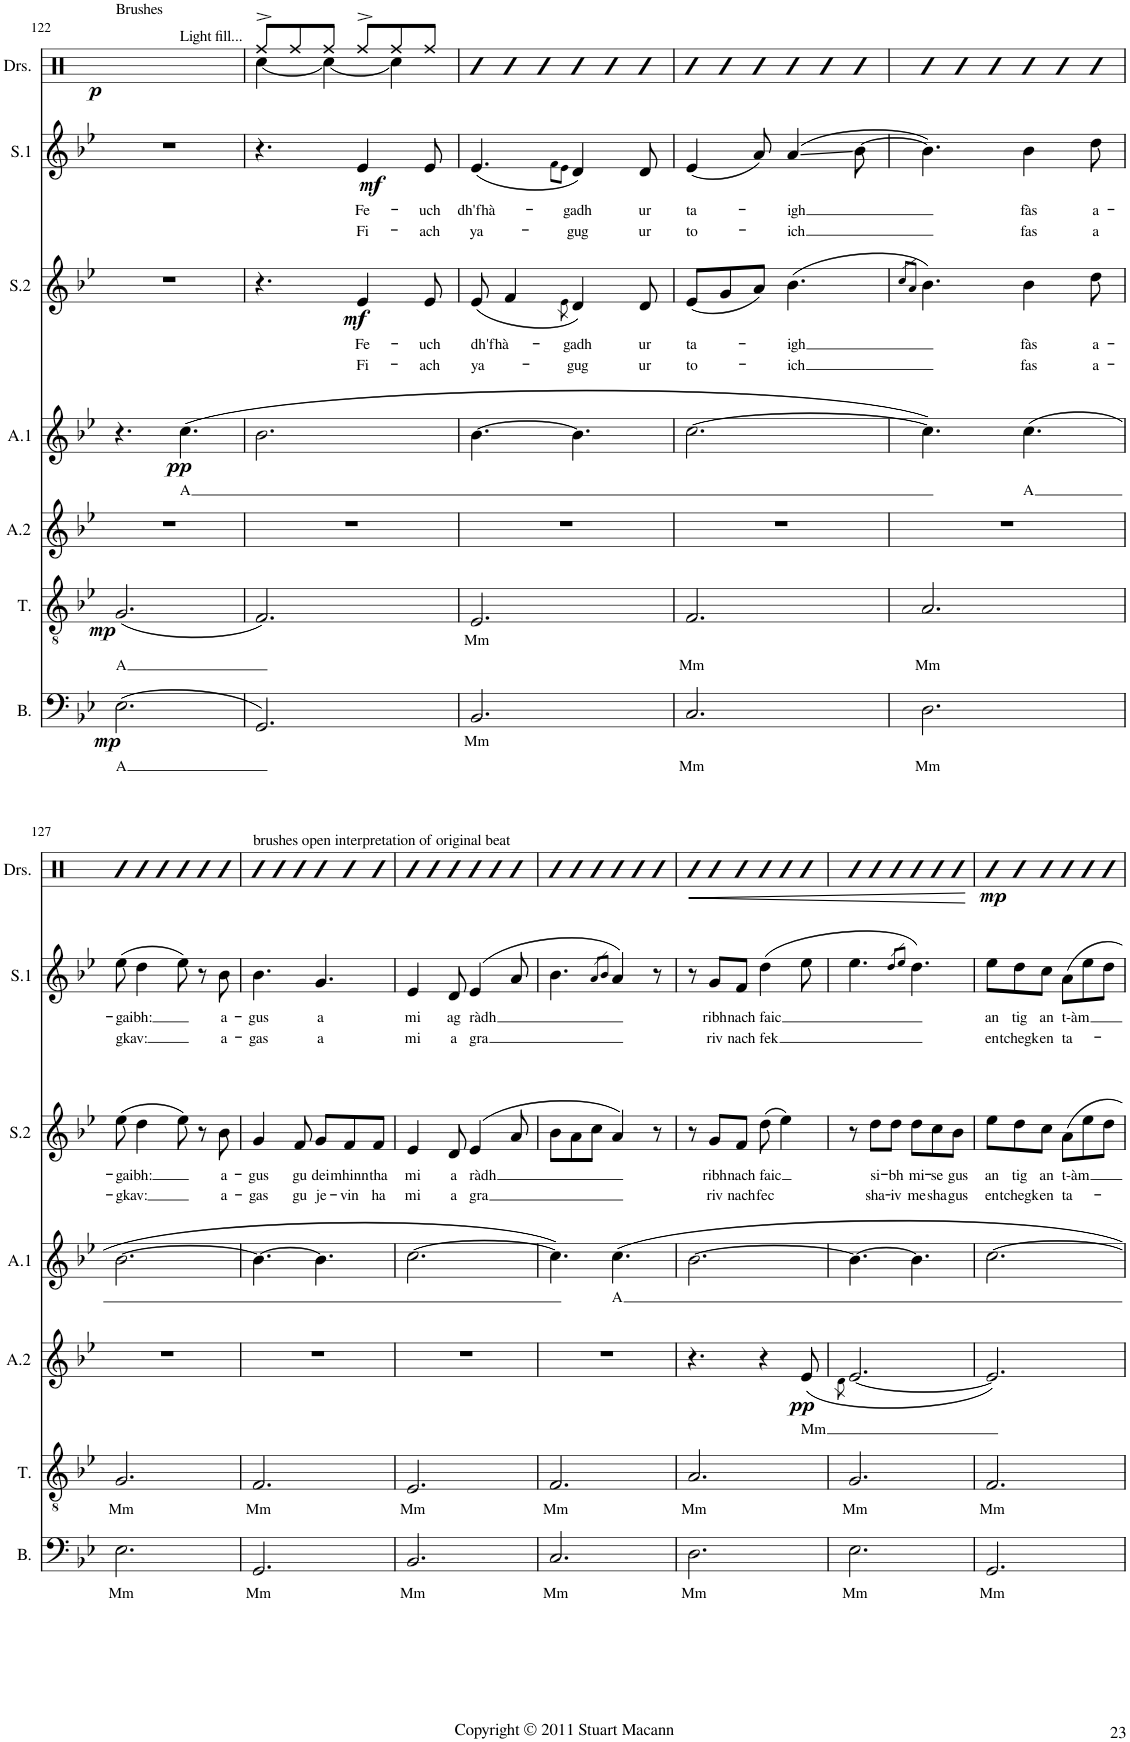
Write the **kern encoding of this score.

**kern	**text	**dynam	**kern	**text	**dynam	**kern	**text	**dynam	**kern	**text	**dynam	**kern	**text	**text	**dynam	**kern	**text	**text	**dynam	**kern	**dynam
*part7	*part7	*part7	*part6	*part6	*part6	*part5	*part5	*part5	*part4	*part4	*part4	*part3	*part3	*part3	*part3	*part2	*part2	*part2	*part2	*part1	*part1
*staff7	*staff7	*staff7	*staff6	*staff6	*staff6	*staff5	*staff5	*staff5	*staff4	*staff4	*staff4	*staff3	*staff3	*staff3	*staff3	*staff2	*staff2	*staff2	*staff2	*staff1	*staff1
*I"Bass	*	*	*I"Tenor	*	*	*I"2nd Altos	*	*	*I"1st Altos	*	*	*I"2nd Sopranos	*	*	*	*I"1st Sopranos	*	*	*	*I"Drumset	*
*I'B.	*	*	*I'T.	*	*	*I'A.2	*	*	*I'A.1	*	*	*I'S.2	*	*	*	*I'S.1	*	*	*	*I'Drs.	*
!!LO:PB:g=z
*clefF4	*	*	*clefGv2	*	*	*clefG2	*	*	*clefG2	*	*	*clefG2	*	*	*	*clefG2	*	*	*	*clefX	*
*k[b-e-]	*	*	*k[b-e-]	*	*	*k[b-e-]	*	*	*k[b-e-]	*	*	*k[b-e-]	*	*	*	*k[b-e-]	*	*	*	*k[]	*
*M6/8	*	*	*M6/8	*	*	*M6/8	*	*	*M6/8	*	*	*M6/8	*	*	*	*M6/8	*	*	*	*M6/8	*
=122	=122	=122	=122	=122	=122	=122	=122	=122	=122	=122	=122	=122	=122	=122	=122	=122	=122	=122	=122	=122	=122
!	!	!	!	!	!	!	!	!	!	!	!	!	!	!	!	!	!	!	!	!LO:TX:a:t=Brushes	!
!	!LO:LY:b	!LO:DY:b	!	!LO:LY:b	!LO:DY:b	!	!	!	!	!	!	!	!	!	!	!	!	!	!	!	!
*	*	*	*	*	*	*	*	*	*	*	*	*	*	*	*	*	*	*	*	*^	*
(2.E-\	A	mp	(2.G/	A	mp	2.r	.	.	4.r	.	.	2.r	.	.	.	2.r	.	.	.	2.ryy	4.ryy	.
!	!	!	!	!	!	!	!	!	!	!	!	!	!	!	!	!	!	!	!	!	!LO:TX:a:t=Light fill...	!
!	!	!	!	!	!	!	!	!	!	!LO:LY:b	!LO:DY:b	!	!	!	!	!	!	!	!	!	!	!LO:DY:b
.	.	.	.	.	.	.	.	.	(4.cc\	A	pp	.	.	.	.	.	.	.	.	.	4.ryy	p
=123	=123	=123	=123	=123	=123	=123	=123	=123	=123	=123	=123	=123	=123	=123	=123	=123	=123	=123	=123	=123	=123	=123
2.GG/)	.	.	2.F/)	.	.	2.r	.	.	2.b-\	.	.	4.r	.	.	.	4.r	.	.	.	[4Rcc\	8Rff^/L	.
.	.	.	.	.	.	.	.	.	.	.	.	.	.	.	.	.	.	.	.	.	8Rff/	.
.	.	.	.	.	.	.	.	.	.	.	.	.	.	.	.	.	.	.	.	4Rcc\_	8Rff/J	.
!	!	!	!	!	!	!	!	!	!	!	!	!	!LO:LY:b	!LO:LY:b	!LO:DY:b	!	!LO:LY:b	!LO:LY:b	!LO:DY:b	!	!	!
.	.	.	.	.	.	.	.	.	.	.	.	4e-/	Fe-	Fi-	mf	4e-/	Fe-	Fi-	mf	.	8Rff^/L	.
.	.	.	.	.	.	.	.	.	.	.	.	.	.	.	.	.	.	.	.	4Rcc\]	8Rff/	.
!	!	!	!	!	!	!	!	!	!	!	!	!	!LO:LY:b	!LO:LY:b	!	!	!LO:LY:b	!LO:LY:b	!	!	!	!
.	.	.	.	.	.	.	.	.	.	.	.	8e-/	-uch	-ach	.	8e-/	-uch	-ach	.	.	8Rff/J	.
=124	=124	=124	=124	=124	=124	=124	=124	=124	=124	=124	=124	=124	=124	=124	=124	=124	=124	=124	=124	=124	=124	=124
!	!LO:LY:b	!	!	!LO:LY:b	!	!	!	!	!	!	!	!	!LO:LY:b	!LO:LY:b	!	!	!LO:LY:b	!LO:LY:b	!	!	!	!
*	*	*	*	*	*	*	*	*	*	*	*	*	*	*	*	*	*	*	*	*v	*v	*
2.BB-/	Mm	.	2.E-/	Mm	.	2.r	.	.	[4.b-\	.	.	(8e-/	dh'fhà-	ya-	.	(4.e-/	dh'fhà-	ya-	.	8R	.
.	.	.	.	.	.	.	.	.	.	.	.	4f/	.	.	.	.	.	.	.	8R	.
.	.	.	.	.	.	.	.	.	.	.	.	.	.	.	.	.	.	.	.	8R	.
.	.	.	.	.	.	.	.	.	.	.	.	.	.	.	.	8qf\L	.	.	.	.	.
.	.	.	.	.	.	.	.	.	.	.	.	8qe-\	.	.	.	8qe-\J	.	.	.	.	.
!	!	!	!	!	!	!	!	!	!	!	!	!	!LO:LY:b	!LO:LY:b	!	!	!LO:LY:b	!LO:LY:b	!	!	!
.	.	.	.	.	.	.	.	.	4.b-\]	.	.	4d/)	-gadh	-gug	.	4d/)	-gadh	-gug	.	8R	.
.	.	.	.	.	.	.	.	.	.	.	.	.	.	.	.	.	.	.	.	8R	.
!	!	!	!	!	!	!	!	!	!	!	!	!	!LO:LY:b	!LO:LY:b	!	!	!LO:LY:b	!LO:LY:b	!	!	!
.	.	.	.	.	.	.	.	.	.	.	.	8d/	ur	ur	.	8d/	ur	ur	.	8R	.
=125	=125	=125	=125	=125	=125	=125	=125	=125	=125	=125	=125	=125	=125	=125	=125	=125	=125	=125	=125	=125	=125
!	!LO:LY:b	!	!	!LO:LY:b	!	!	!	!	!	!	!	!	!LO:LY:b	!LO:LY:b	!	!	!LO:LY:b	!LO:LY:b	!	!	!
2.C/	Mm	.	2.F/	Mm	.	2.r	.	.	[2.cc\	.	.	(8e-/L	ta-	to-	.	(4e-/	ta-	to-	.	8R	.
.	.	.	.	.	.	.	.	.	.	.	.	8g/	.	.	.	.	.	.	.	8R	.
.	.	.	.	.	.	.	.	.	.	.	.	8a/J)	.	.	.	8a/)	.	.	.	8R	.
!	!	!	!	!	!	!	!	!	!	!	!	!	!LO:LY:b	!LO:LY:b	!	!	!LO:LY:b	!LO:LY:b	!	!	!
.	.	.	.	.	.	.	.	.	.	.	.	(4.b-\	-igh	-ich	.	(4a/	-igh	-ich	.	8R	.
.	.	.	.	.	.	.	.	.	.	.	.	.	.	.	.	.	.	.	.	8R	.
.	.	.	.	.	.	.	.	.	.	.	.	.	.	.	.	[8b-\	.	.	.	8R	.
=126	=126	=126	=126	=126	=126	=126	=126	=126	=126	=126	=126	=126	=126	=126	=126	=126	=126	=126	=126	=126	=126
.	.	.	.	.	.	.	.	.	.	.	.	8qcc/L	.	.	.	.	.	.	.	.	.
.	.	.	.	.	.	.	.	.	.	.	.	8qa/J	.	.	.	.	.	.	.	.	.
!	!LO:LY:b	!	!	!LO:LY:b	!	!	!	!	!	!	!	!	!	!	!	!	!	!	!	!	!
2.D\	Mm	.	2.A/	Mm	.	2.r	.	.	4.cc\])	.	.	4.b-\)	.	.	.	4.b-\])	.	.	.	8R	.
.	.	.	.	.	.	.	.	.	.	.	.	.	.	.	.	.	.	.	.	8R	.
.	.	.	.	.	.	.	.	.	.	.	.	.	.	.	.	.	.	.	.	8R	.
!	!	!	!	!	!	!	!	!	!	!LO:LY:b	!	!	!LO:LY:b	!LO:LY:b	!	!	!LO:LY:b	!LO:LY:b	!	!	!
.	.	.	.	.	.	.	.	.	(4.cc\	A	.	4b-\	fàs	fas	.	4b-\	fàs	fas	.	8R	.
.	.	.	.	.	.	.	.	.	.	.	.	.	.	.	.	.	.	.	.	8R	.
!	!	!	!	!	!	!	!	!	!	!	!	!	!LO:LY:b	!LO:LY:b	!	!	!LO:LY:b	!LO:LY:b	!	!	!
.	.	.	.	.	.	.	.	.	.	.	.	8dd\	a-	a-	.	8dd\	a-	a	.	8R	.
!!LO:LB:g=z
=127	=127	=127	=127	=127	=127	=127	=127	=127	=127	=127	=127	=127	=127	=127	=127	=127	=127	=127	=127	=127	=127
!	!LO:LY:b	!	!	!LO:LY:b	!	!	!	!	!	!	!	!	!LO:LY:b	!LO:LY:b	!	!	!LO:LY:b	!LO:LY:b	!	!	!
2.E-\	Mm	.	2.G/	Mm	.	2.r	.	.	[2.b-\	.	.	(8ee-\	-gaibh:	-gkav:	.	(8ee-\	-gaibh:	gkav:	.	8R	.
.	.	.	.	.	.	.	.	.	.	.	.	4dd\	.	.	.	4dd\	.	.	.	8R	.
.	.	.	.	.	.	.	.	.	.	.	.	.	.	.	.	.	.	.	.	8R	.
.	.	.	.	.	.	.	.	.	.	.	.	8ee-\)	.	.	.	8ee-\)	.	.	.	8R	.
.	.	.	.	.	.	.	.	.	.	.	.	8r	.	.	.	8r	.	.	.	8R	.
!	!	!	!	!	!	!	!	!	!	!	!	!	!LO:LY:b	!LO:LY:b	!	!	!LO:LY:b	!LO:LY:b	!	!	!
.	.	.	.	.	.	.	.	.	.	.	.	8b-\	a-	a-	.	8b-\	a-	a-	.	8R	.
=128	=128	=128	=128	=128	=128	=128	=128	=128	=128	=128	=128	=128	=128	=128	=128	=128	=128	=128	=128	=128	=128
!	!	!	!	!	!	!	!	!	!	!	!	!	!	!	!	!	!	!	!	!LO:TX:a:t=brushes open interpretation of original beat	!
!	!LO:LY:b	!	!	!LO:LY:b	!	!	!	!	!	!	!	!	!LO:LY:b	!LO:LY:b	!	!	!LO:LY:b	!LO:LY:b	!	!	!
2.GG/	Mm	.	2.F/	Mm	.	2.r	.	.	4.b-\_	.	.	4g/	-gus	-gas	.	4.b-\	-gus	-gas	.	8R	.
.	.	.	.	.	.	.	.	.	.	.	.	.	.	.	.	.	.	.	.	8R	.
!	!	!	!	!	!	!	!	!	!	!	!	!	!LO:LY:b	!LO:LY:b	!	!	!	!	!	!	!
.	.	.	.	.	.	.	.	.	.	.	.	8f/	gu	gu	.	.	.	.	.	8R	.
!	!	!	!	!	!	!	!	!	!	!	!	!	!LO:LY:b	!LO:LY:b	!	!	!LO:LY:b	!LO:LY:b	!	!	!
.	.	.	.	.	.	.	.	.	4.b-\]	.	.	8g/L	dei-	je-	.	4.g/	a	a	.	8R	.
!	!	!	!	!	!	!	!	!	!	!	!	!	!LO:LY:b	!LO:LY:b	!	!	!	!	!	!	!
.	.	.	.	.	.	.	.	.	.	.	.	8f/	-mhinn	-vin	.	.	.	.	.	8R	.
!	!	!	!	!	!	!	!	!	!	!	!	!	!LO:LY:b	!LO:LY:b	!	!	!	!	!	!	!
.	.	.	.	.	.	.	.	.	.	.	.	8f/J	tha	ha	.	.	.	.	.	8R	.
=129	=129	=129	=129	=129	=129	=129	=129	=129	=129	=129	=129	=129	=129	=129	=129	=129	=129	=129	=129	=129	=129
!	!LO:LY:b	!	!	!LO:LY:b	!	!	!	!	!	!	!	!	!LO:LY:b	!LO:LY:b	!	!	!LO:LY:b	!LO:LY:b	!	!	!
2.BB-/	Mm	.	2.E-/	Mm	.	2.r	.	.	[2.cc\	.	.	4e-/	mi	mi	.	4e-/	mi	mi	.	8R	.
.	.	.	.	.	.	.	.	.	.	.	.	.	.	.	.	.	.	.	.	8R	.
!	!	!	!	!	!	!	!	!	!	!	!	!	!LO:LY:b	!LO:LY:b	!	!	!LO:LY:b	!LO:LY:b	!	!	!
.	.	.	.	.	.	.	.	.	.	.	.	8d/	a	a	.	8d/	ag	a	.	8R	.
!	!	!	!	!	!	!	!	!	!	!	!	!	!LO:LY:b	!LO:LY:b	!	!	!LO:LY:b	!LO:LY:b	!	!	!
.	.	.	.	.	.	.	.	.	.	.	.	(4e-/	ràdh	gra	.	(4e-/	ràdh	gra	.	8R	.
.	.	.	.	.	.	.	.	.	.	.	.	.	.	.	.	.	.	.	.	8R	.
.	.	.	.	.	.	.	.	.	.	.	.	8a/	.	.	.	8a/	.	.	.	8R	.
=130	=130	=130	=130	=130	=130	=130	=130	=130	=130	=130	=130	=130	=130	=130	=130	=130	=130	=130	=130	=130	=130
!	!LO:LY:b	!	!	!LO:LY:b	!	!	!	!	!	!	!	!	!	!	!	!	!	!	!	!	!
2.C/	Mm	.	2.F/	Mm	.	2.r	.	.	4.cc\])	.	.	8b-\L	.	.	.	4.b-\	.	.	.	8R	.
.	.	.	.	.	.	.	.	.	.	.	.	8a\	.	.	.	.	.	.	.	8R	.
.	.	.	.	.	.	.	.	.	.	.	.	8cc\J	.	.	.	.	.	.	.	8R	.
.	.	.	.	.	.	.	.	.	.	.	.	.	.	.	.	8qa/L	.	.	.	.	.
.	.	.	.	.	.	.	.	.	.	.	.	.	.	.	.	8qb-/J	.	.	.	.	.
!	!	!	!	!	!	!	!	!	!	!LO:LY:b	!	!	!	!	!	!	!	!	!	!	!
.	.	.	.	.	.	.	.	.	4.cc\	A	.	4a/)	.	.	.	4a/)	.	.	.	8R	.
.	.	.	.	.	.	.	.	.	.	.	.	.	.	.	.	.	.	.	.	8R	.
.	.	.	.	.	.	.	.	.	.	.	.	8r	.	.	.	8r	.	.	.	8R	.
=131	=131	=131	=131	=131	=131	=131	=131	=131	=131	=131	=131	=131	=131	=131	=131	=131	=131	=131	=131	=131	=131
!	!LO:LY:b	!	!	!LO:LY:b	!	!	!	!	!	!	!	!	!	!	!	!	!	!	!	!	!LO:HP:b
2.D\	Mm	.	2.A/	Mm	.	4.r	.	.	[2.b-\	.	.	8r	.	.	.	8r	.	.	.	8R	<
!	!	!	!	!	!	!	!	!	!	!	!	!	!LO:LY:b	!LO:LY:b	!	!	!LO:LY:b	!LO:LY:b	!	!	!
.	.	.	.	.	.	.	.	.	.	.	.	8g/L	ribh	riv	.	8g/L	ribh	riv	.	8R	.
!	!	!	!	!	!	!	!	!	!	!	!	!	!LO:LY:b	!LO:LY:b	!	!	!LO:LY:b	!LO:LY:b	!	!	!
.	.	.	.	.	.	.	.	.	.	.	.	8f/J	nach	nach	.	8f/J	nach	nach	.	8R	.
!	!	!	!	!	!	!	!	!	!	!	!	!	!LO:LY:b	!LO:LY:b	!	!	!LO:LY:b	!LO:LY:b	!	!	!
.	.	.	.	.	.	4r	.	.	.	.	.	(8dd\	faic	fec	.	(4dd\	-faic	fek	.	8R	.
.	.	.	.	.	.	.	.	.	.	.	.	4ee-\)	.	.	.	.	.	.	.	8R	.
!	!	!	!	!	!	!	!LO:LY:b	!LO:DY:b	!	!	!	!	!	!	!	!	!	!	!	!	!
.	.	.	.	.	.	(8e-/	Mm	pp	.	.	.	.	.	.	.	8ee-\	.	.	.	8R	.
=132	=132	=132	=132	=132	=132	=132	=132	=132	=132	=132	=132	=132	=132	=132	=132	=132	=132	=132	=132	=132	=132
.	.	.	.	.	.	8qd\	.	.	.	.	.	.	.	.	.	.	.	.	.	.	.
!	!LO:LY:b	!	!	!LO:LY:b	!	!	!	!	!	!	!	!	!	!	!	!	!	!	!	!	!
2.E-\	Mm	.	2.G/	Mm	.	[2.e-/	.	.	4.b-\_	.	.	8r	.	.	.	4.ee-\	.	.	.	8R	.
!	!	!	!	!	!	!	!	!	!	!	!	!	!LO:LY:b	!LO:LY:b	!	!	!	!	!	!	!
.	.	.	.	.	.	.	.	.	.	.	.	8dd\L	si-	sha-	.	.	.	.	.	8R	.
!	!	!	!	!	!	!	!	!	!	!	!	!	!LO:LY:b	!LO:LY:b	!	!	!	!	!	!	!
.	.	.	.	.	.	.	.	.	.	.	.	8dd\J	-bh	-iv	.	.	.	.	.	8R	.
.	.	.	.	.	.	.	.	.	.	.	.	.	.	.	.	8qdd/L	.	.	.	.	.
.	.	.	.	.	.	.	.	.	.	.	.	.	.	.	.	8qee-/J	.	.	.	.	.
!	!	!	!	!	!	!	!	!	!	!	!	!	!LO:LY:b	!LO:LY:b	!	!	!	!	!	!	!
.	.	.	.	.	.	.	.	.	4.b-\]	.	.	8dd\L	mi-	me-	.	4.dd\)	.	.	.	8R	.
!	!	!	!	!	!	!	!	!	!	!	!	!	!LO:LY:b	!LO:LY:b	!	!	!	!	!	!	!
.	.	.	.	.	.	.	.	.	.	.	.	8cc\	-se	-sha	.	.	.	.	.	8R	.
!	!	!	!	!	!	!	!	!	!	!	!	!	!LO:LY:b	!LO:LY:b	!	!	!	!	!	!	!
.	.	.	.	.	.	.	.	.	.	.	.	8b-\J	gus	gus	.	.	.	.	.	8R	.
.	.	.	.	.	.	.	.	.	.	.	.	.	.	.	.	.	.	.	.	.	[
=133	=133	=133	=133	=133	=133	=133	=133	=133	=133	=133	=133	=133	=133	=133	=133	=133	=133	=133	=133	=133	=133
!	!LO:LY:b	!	!	!LO:LY:b	!	!	!	!	!	!	!	!	!LO:LY:b	!LO:LY:b	!	!	!LO:LY:b	!LO:LY:b	!	!	!LO:DY:b
2.GG/	Mm	.	2.F/	Mm	.	2.e-/])	.	.	[2.cc\	.	.	8ee-\L	an	en	.	8ee-\L	an	en	.	8R	mp
!	!	!	!	!	!	!	!	!	!	!	!	!	!LO:LY:b	!LO:LY:b	!	!	!LO:LY:b	!LO:LY:b	!	!	!
.	.	.	.	.	.	.	.	.	.	.	.	8dd\	tig	tchegk	.	8dd\	tig	tchegk	.	8R	.
!	!	!	!	!	!	!	!	!	!	!	!	!	!LO:LY:b	!LO:LY:b	!	!	!LO:LY:b	!LO:LY:b	!	!	!
.	.	.	.	.	.	.	.	.	.	.	.	8cc\J	an	en	.	8cc\J	an	en	.	8R	.
!	!	!	!	!	!	!	!	!	!	!	!	!	!LO:LY:b	!LO:LY:b	!	!	!LO:LY:b	!LO:LY:b	!	!	!
.	.	.	.	.	.	.	.	.	.	.	.	8a\L	-t-àm	ta-	.	8a\L	-t-àm	ta-	.	8R	.
.	.	.	.	.	.	.	.	.	.	.	.	8ee-\	.	.	.	8ee-\	.	.	.	8R	.
.	.	.	.	.	.	.	.	.	.	.	.	8dd\J	.	.	.	8dd\J	.	.	.	8R	.
=	=	=	=	=	=	=	=	=	=	=	=	=	=	=	=	=	=	=	=	=	=
*-	*-	*-	*-	*-	*-	*-	*-	*-	*-	*-	*-	*-	*-	*-	*-	*-	*-	*-	*-	*-	*-
